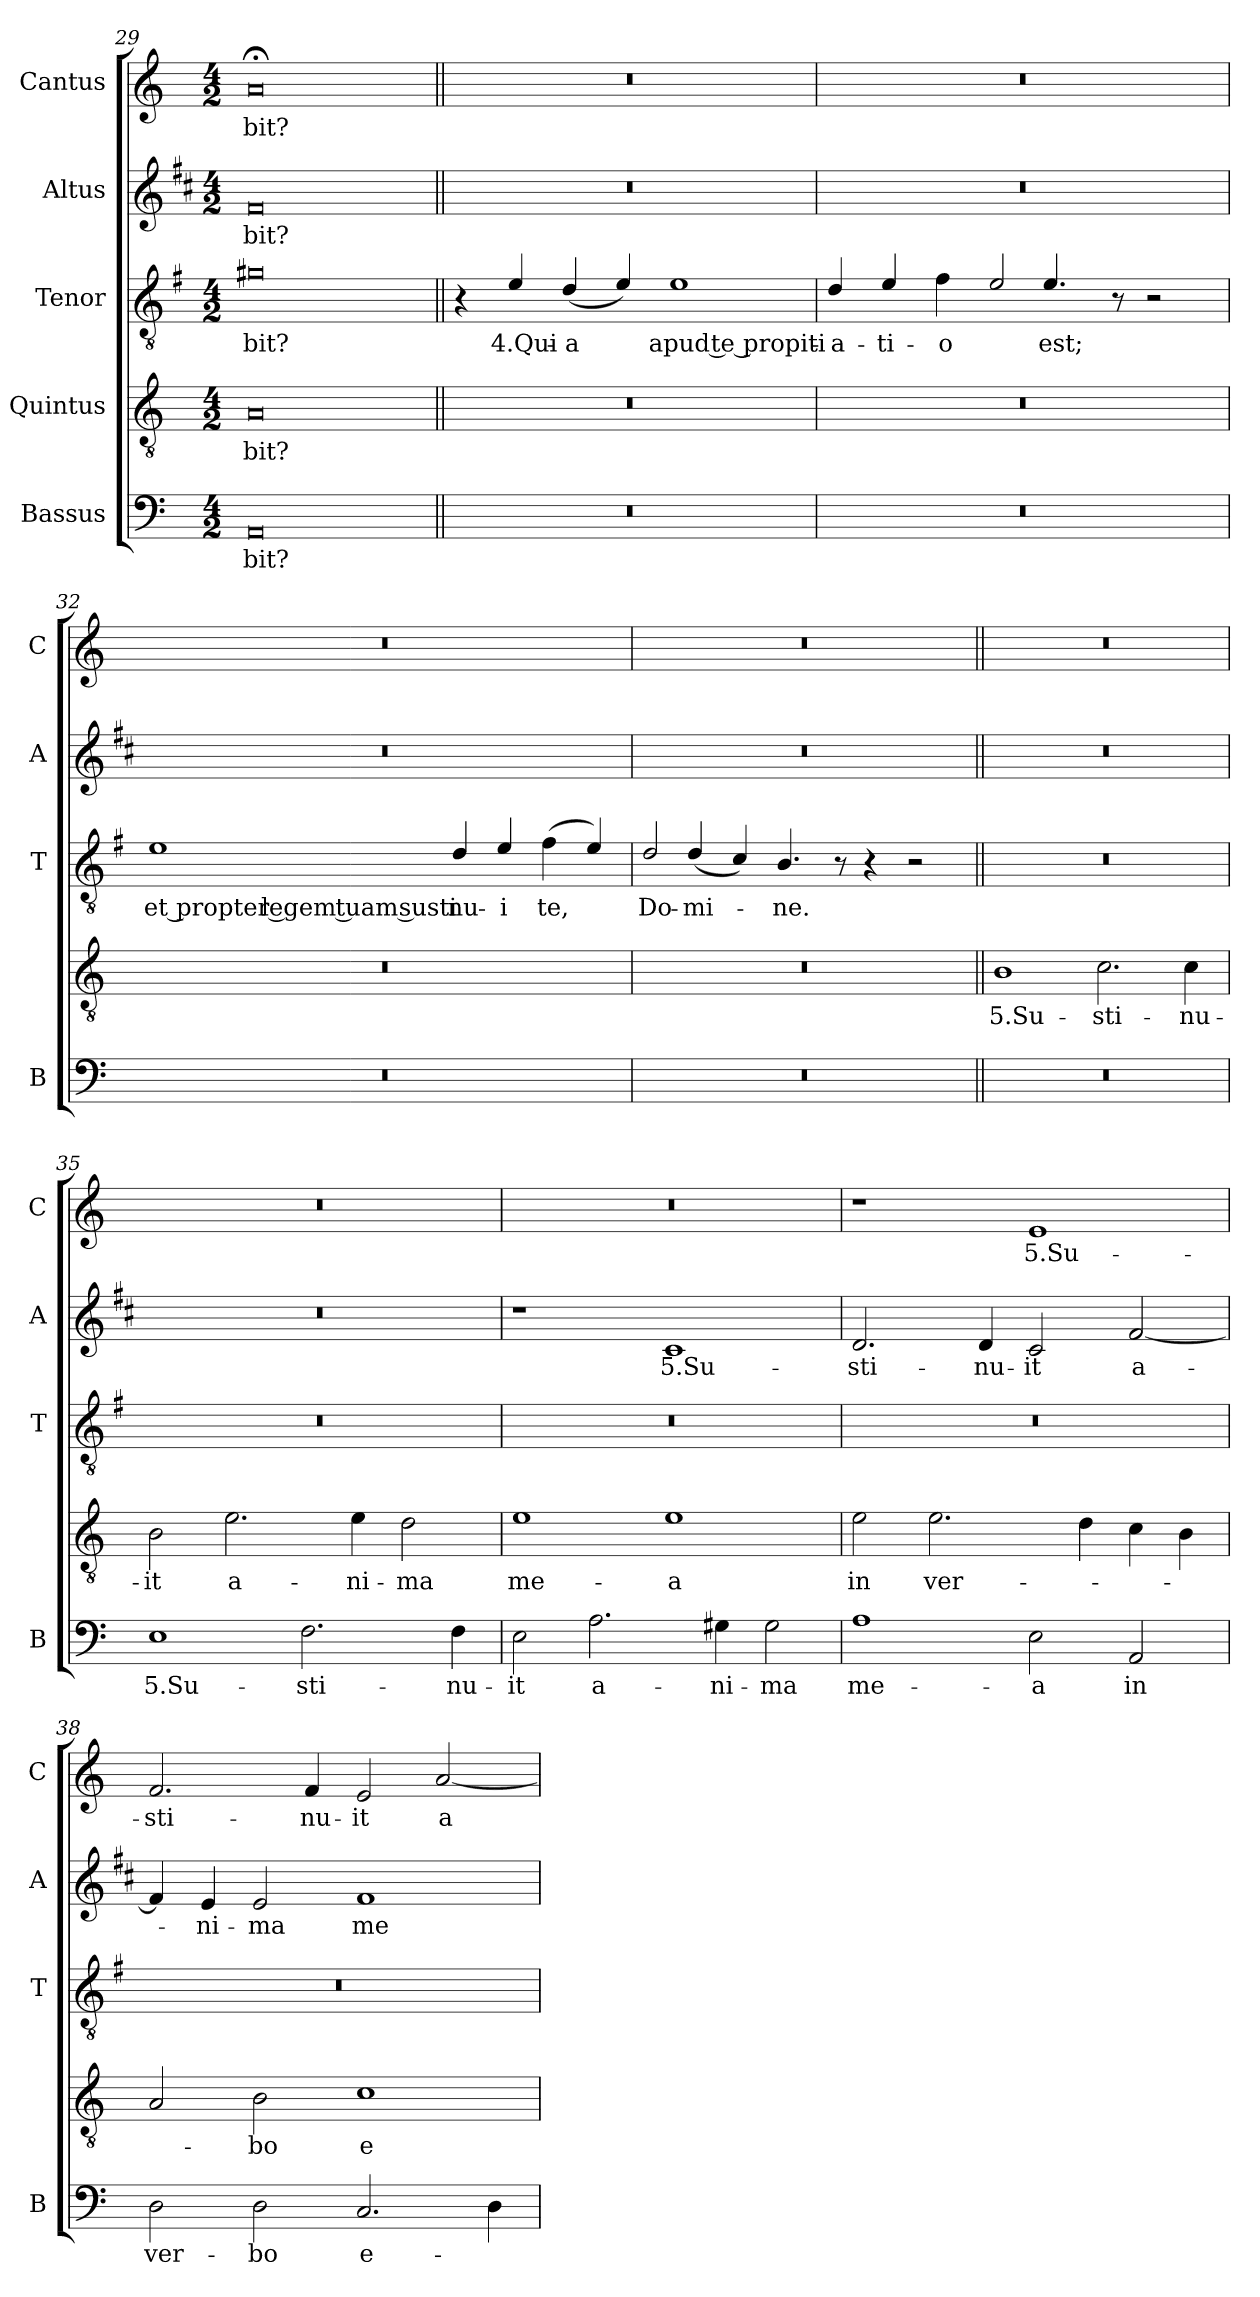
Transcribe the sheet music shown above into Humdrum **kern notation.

**kern	**text	**kern	**text	**kern	**text	**kern	**text	**kern	**text
*part5	*part5	*part4	*part4	*part3	*part3	*part2	*part2	*part1	*part1
*staff5	*staff5	*staff4	*staff4	*staff3	*staff3	*staff2	*staff2	*staff1	*staff1
*I"Bassus	*	*I"Quintus	*	*I"Tenor	*	*I"Altus	*	*I"Cantus	*
*I'B	*	*	*	*I'T	*	*I'A	*	*I'C	*
*clefF4	*	*clefGv2	*	*clefGv2	*	*clefG2	*	*clefG2	*
*	*	*	*	*ITrd4c7	*	*ITrd1c2	*	*	*
*k[]	*	*k[]	*	*k[]	*	*k[]	*	*k[]	*
*C:	*	*C:	*	*C:	*	*C:	*	*C:	*
*M4/2	*	*M4/2	*	*M4/2	*	*M4/2	*	*M4/2	*
=29	=29	=29	=29	=29	=29	=29	=29	=29	=29
!	!LO:LY:b	!	!LO:LY:b	!	!LO:LY:b	!	!LO:LY:b	!	!LO:LY:b
0AA	-bit?	0A	-bit?	0c#X	-bit?	0e	-bit?	0a;<	-bit?
!!LO:LB:g=z
=30||	=30||	=30||	=30||	=30||	=30||	=30||	=30||	=30||	=30||
0r	.	0r	.	4r	.	0r	.	0r	.
!	!	!	!	!	!LO:LY:b	!	!	!	!
.	.	.	.	4A/	4.Qui-	.	.	.	.
!	!	!	!	!	!LO:LY:b	!	!	!	!
.	.	.	.	(<4G/	-a	.	.	.	.
.	.	.	.	4A/)	.	.	.	.	.
!	!	!	!	!	!LO:LY:b	!	!	!	!
.	.	.	.	1A	apud te propiti-	.	.	.	.
=31	=31	=31	=31	=31	=31	=31	=31	=31	=31
!	!	!	!	!	!LO:LY:b	!	!	!	!
0r	.	0r	.	4G/	-a-	0r	.	0r	.
!	!	!	!	!	!LO:LY:b	!	!	!	!
.	.	.	.	4A/	-ti-	.	.	.	.
!	!	!	!	!	!LO:LY:b	!	!	!	!
.	.	.	.	4B\	-o	.	.	.	.
!	!	!	!	!LO:N:head=open	!	!	!	!	!
.	.	.	.	4A/	.	.	.	.	.
!	!	!	!	!	!LO:LY:b	!	!	!	!
.	.	.	.	4.A/	est;	.	.	.	.
.	.	.	.	8r	.	.	.	.	.
.	.	.	.	2r	.	.	.	.	.
=32	=32	=32	=32	=32	=32	=32	=32	=32	=32
!	!	!	!	!	!LO:LY:b	!	!	!	!
0r	.	0r	.	1A	et propter legem tuam susti-	0r	.	0r	.
!	!	!	!	!	!LO:LY:b	!	!	!	!
.	.	.	.	4G/	-nu-	.	.	.	.
!	!	!	!	!	!LO:LY:b	!	!	!	!
.	.	.	.	4A/	-i	.	.	.	.
!	!	!	!	!	!LO:LY:b	!	!	!	!
.	.	.	.	(>4B\	te,	.	.	.	.
.	.	.	.	4A/)	.	.	.	.	.
=33	=33	=33	=33	=33	=33	=33	=33	=33	=33
!	!	!	!	!LO:N:head=open	!LO:LY:b	!	!	!	!
0r	.	0r	.	4G/	Do-	0r	.	0r	.
!	!	!	!	!	!LO:LY:b	!	!	!	!
.	.	.	.	(<4G/	-mi-	.	.	.	.
.	.	.	.	4F/)	.	.	.	.	.
!	!	!	!	!	!LO:LY:b	!	!	!	!
.	.	.	.	4.E/	-ne.	.	.	.	.
.	.	.	.	8r	.	.	.	.	.
.	.	.	.	4r	.	.	.	.	.
.	.	.	.	2r	.	.	.	.	.
!!LO:PB:g=z
=34||	=34||	=34||	=34||	=34||	=34||	=34||	=34||	=34||	=34||
!	!	!	!LO:LY:b	!	!	!	!	!	!
0r	.	1B	5.Su-	0r	.	0r	.	0r	.
!	!	!	!LO:LY:b	!	!	!	!	!	!
.	.	2.c\	-sti-	.	.	.	.	.	.
!	!	!	!LO:LY:b	!	!	!	!	!	!
.	.	4c\	-nu-	.	.	.	.	.	.
=35	=35	=35	=35	=35	=35	=35	=35	=35	=35
!	!LO:LY:b	!	!LO:LY:b	!	!	!	!	!	!
1E	5.Su-	2B\	-it	0r	.	0r	.	0r	.
!	!	!	!LO:LY:b	!	!	!	!	!	!
.	.	2.e\	a-	.	.	.	.	.	.
!	!LO:LY:b	!	!	!	!	!	!	!	!
2.F\	-sti-	.	.	.	.	.	.	.	.
!	!	!	!LO:LY:b	!	!	!	!	!	!
.	.	4e\	-ni-	.	.	.	.	.	.
!	!	!	!LO:LY:b	!	!	!	!	!	!
.	.	2d\	-ma	.	.	.	.	.	.
!	!LO:LY:b	!	!	!	!	!	!	!	!
4F\	-nu-	.	.	.	.	.	.	.	.
=36	=36	=36	=36	=36	=36	=36	=36	=36	=36
!	!LO:LY:b	!	!LO:LY:b	!	!	!	!	!	!
2E\	-it	1e	me-	0r	.	1r	.	0r	.
!	!LO:LY:b	!	!	!	!	!	!	!	!
2.A\	a-	.	.	.	.	.	.	.	.
!	!	!	!LO:LY:b	!	!	!	!LO:LY:b	!	!
.	.	1e	-a	.	.	1B	5.Su-	.	.
!	!LO:LY:b	!	!	!	!	!	!	!	!
4G#X\	-ni-	.	.	.	.	.	.	.	.
!	!LO:LY:b	!	!	!	!	!	!	!	!
2G#\	-ma	.	.	.	.	.	.	.	.
=37	=37	=37	=37	=37	=37	=37	=37	=37	=37
!	!LO:LY:b	!	!LO:LY:b	!	!	!	!LO:LY:b	!	!
1A	me-	2e\	in	0r	.	2.c/	-sti-	1r	.
!	!	!	!LO:LY:b	!	!	!	!	!	!
.	.	2.e\	ver-	.	.	.	.	.	.
!	!	!	!	!	!	!	!LO:LY:b	!	!
.	.	.	.	.	.	4c/	-nu-	.	.
!	!LO:LY:b	!	!	!	!	!	!LO:LY:b	!	!LO:LY:b
2E\	-a	.	.	.	.	2B/	-it	1e	5.Su-
.	.	4d\	.	.	.	.	.	.	.
!	!LO:LY:b	!	!	!	!	!	!LO:LY:b	!	!
2AA/	in	4c\	.	.	.	[2e/	a-	.	.
.	.	4B\	.	.	.	.	.	.	.
=38	=38	=38	=38	=38	=38	=38	=38	=38	=38
!	!LO:LY:b	!	!	!	!	!	!	!	!LO:LY:b
2D\	ver-	2A/	.	0r	.	4e/]	.	2.f/	-sti-
!	!	!	!	!	!	!	!LO:LY:b	!	!
.	.	.	.	.	.	4d/	-ni-	.	.
!	!LO:LY:b	!	!LO:LY:b	!	!	!	!LO:LY:b	!	!
2D\	-bo	2B\	-bo	.	.	2d/	-ma	.	.
!	!	!	!	!	!	!	!	!	!LO:LY:b
.	.	.	.	.	.	.	.	4f/	-nu-
!	!LO:LY:b	!	!LO:LY:b	!	!	!	!LO:LY:b	!	!LO:LY:b
2.C/	e-	1c	e-	.	.	1e	me-	2e/	-it
!	!	!	!	!	!	!	!	!	!LO:LY:b
.	.	.	.	.	.	.	.	[2a/	a-
4D\	.	.	.	.	.	.	.	.	.
=	=	=	=	=	=	=	=	=	=
*-	*-	*-	*-	*-	*-	*-	*-	*-	*-
